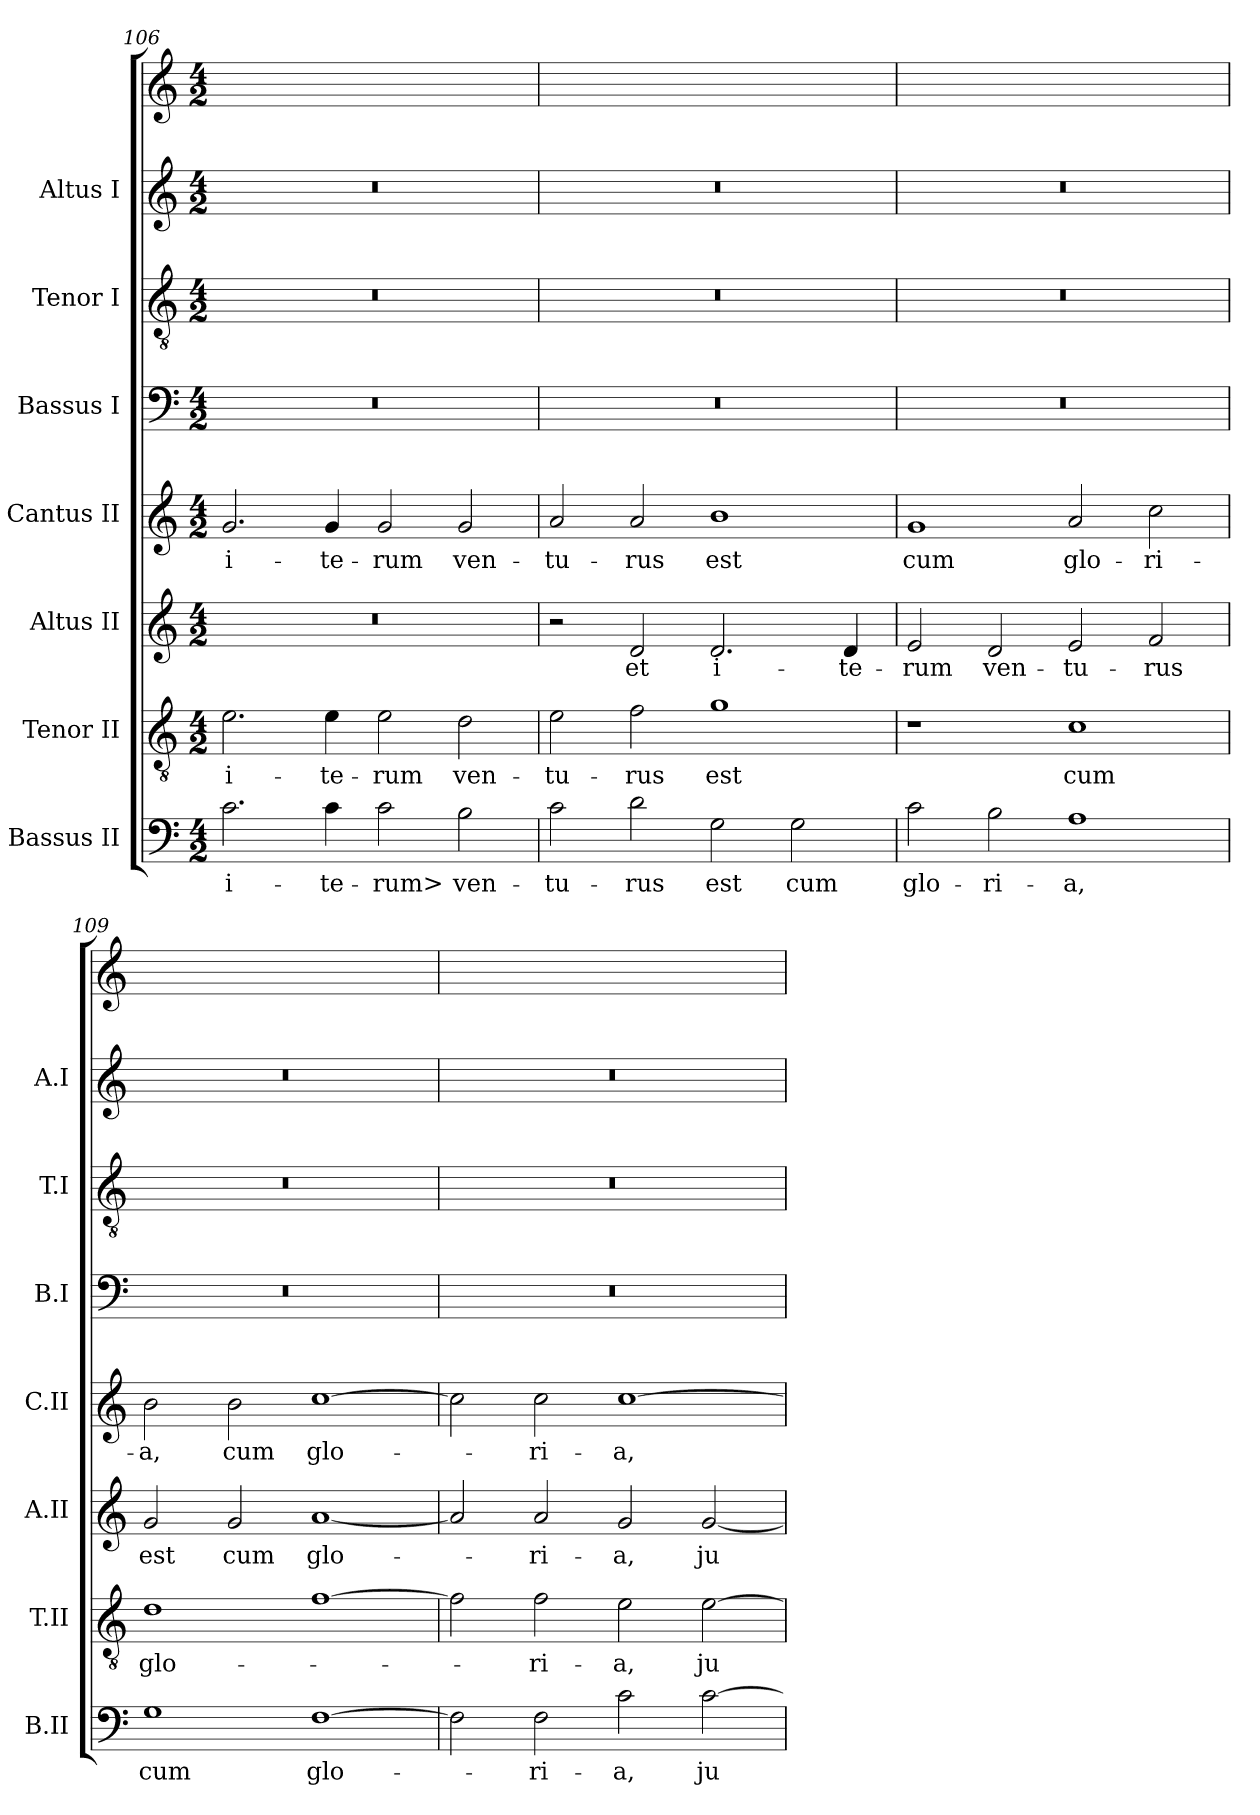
**kern	**text	**kern	**text	**kern	**text	**kern	**text	**kern	**kern	**kern	**kern
*part8	*part8	*part7	*part7	*part6	*part6	*part5	*part5	*part4	*part3	*part2	*part1
*staff8	*staff8	*staff7	*staff7	*staff6	*staff6	*staff5	*staff5	*staff4	*staff3	*staff2	*staff1
*I"Bassus II	*	*I"Tenor II	*	*I"Altus II	*	*I"Cantus II	*	*I"Bassus I	*I"Tenor I	*I"Altus I	*
*I'B.II	*	*I'T.II	*	*I'A.II	*	*I'C.II	*	*I'B.I	*I'T.I	*I'A.I	*
*clefF4	*	*clefGv2	*	*clefG2	*	*clefG2	*	*clefF4	*clefGv2	*clefG2	*clefG2
*	*	*ITrd7c12	*	*	*	*	*	*	*ITrd7c12	*	*
*k[]	*	*k[]	*	*k[]	*	*k[]	*	*k[]	*k[]	*k[]	*k[]
*C:	*	*C:	*	*C:	*	*C:	*	*C:	*C:	*C:	*C:
*M4/2	*	*M4/2	*	*M4/2	*	*M4/2	*	*M4/2	*M4/2	*M4/2	*M4/2
=106	=106	=106	=106	=106	=106	=106	=106	=106	=106	=106	=106
2.c\	i-	2.E\	i-	0r	.	2.g/	i-	0r	0r	0r	0ryy
4c\	-te-	4E\	-te-	.	.	4g/	-te-	.	.	.	.
2c\	-rum>	2E\	-rum	.	.	2g/	-rum	.	.	.	.
2B\	ven-	2D\	ven-	.	.	2g/	ven-	.	.	.	.
=107	=107	=107	=107	=107	=107	=107	=107	=107	=107	=107	=107
2c\	-tu-	2E\	-tu-	2r	.	2a/	-tu-	0r	0r	0r	0ryy
2d\	-rus	2F\	-rus	2d/	et	2a/	-rus	.	.	.	.
2G\	est	1G\	est	2.d/	i-	1b\	est	.	.	.	.
2G\	cum	.	.	.	.	.	.	.	.	.	.
.	.	.	.	4d/	-te-	.	.	.	.	.	.
=108	=108	=108	=108	=108	=108	=108	=108	=108	=108	=108	=108
2c\	glo-	1r	.	2e/	-rum	1g/	cum	0r	0r	0r	0ryy
2B\	-ri-	.	.	2d/	ven-	.	.	.	.	.	.
1A\	-a,	1C\	cum	2e/	-tu-	2a/	glo-	.	.	.	.
.	.	.	.	2f/	-rus	2cc\	-ri-	.	.	.	.
=109	=109	=109	=109	=109	=109	=109	=109	=109	=109	=109	=109
1G\	cum	1D\	glo-	2g/	est	2b\	-a,	0r	0r	0r	0ryy
.	.	.	.	2g/	cum	2b\	cum	.	.	.	.
[1F\	glo-	[1F\	.	[1a/	glo-	[1cc\	glo-	.	.	.	.
=110	=110	=110	=110	=110	=110	=110	=110	=110	=110	=110	=110
2F\]	.	2F\]	.	2a/]	.	2cc\]	.	0r	0r	0r	0ryy
2F\	-ri-	2F\	-ri-	2a/	-ri-	2cc\	-ri-	.	.	.	.
2c\	-a,	2E\	-a,	2g/	-a,	[1cc\	-a,	.	.	.	.
[2c\	ju-	[2E\	ju-	[2g/	ju-	.	.	.	.	.	.
=	=	=	=	=	=	=	=	=	=	=	=
*-	*-	*-	*-	*-	*-	*-	*-	*-	*-	*-	*-
